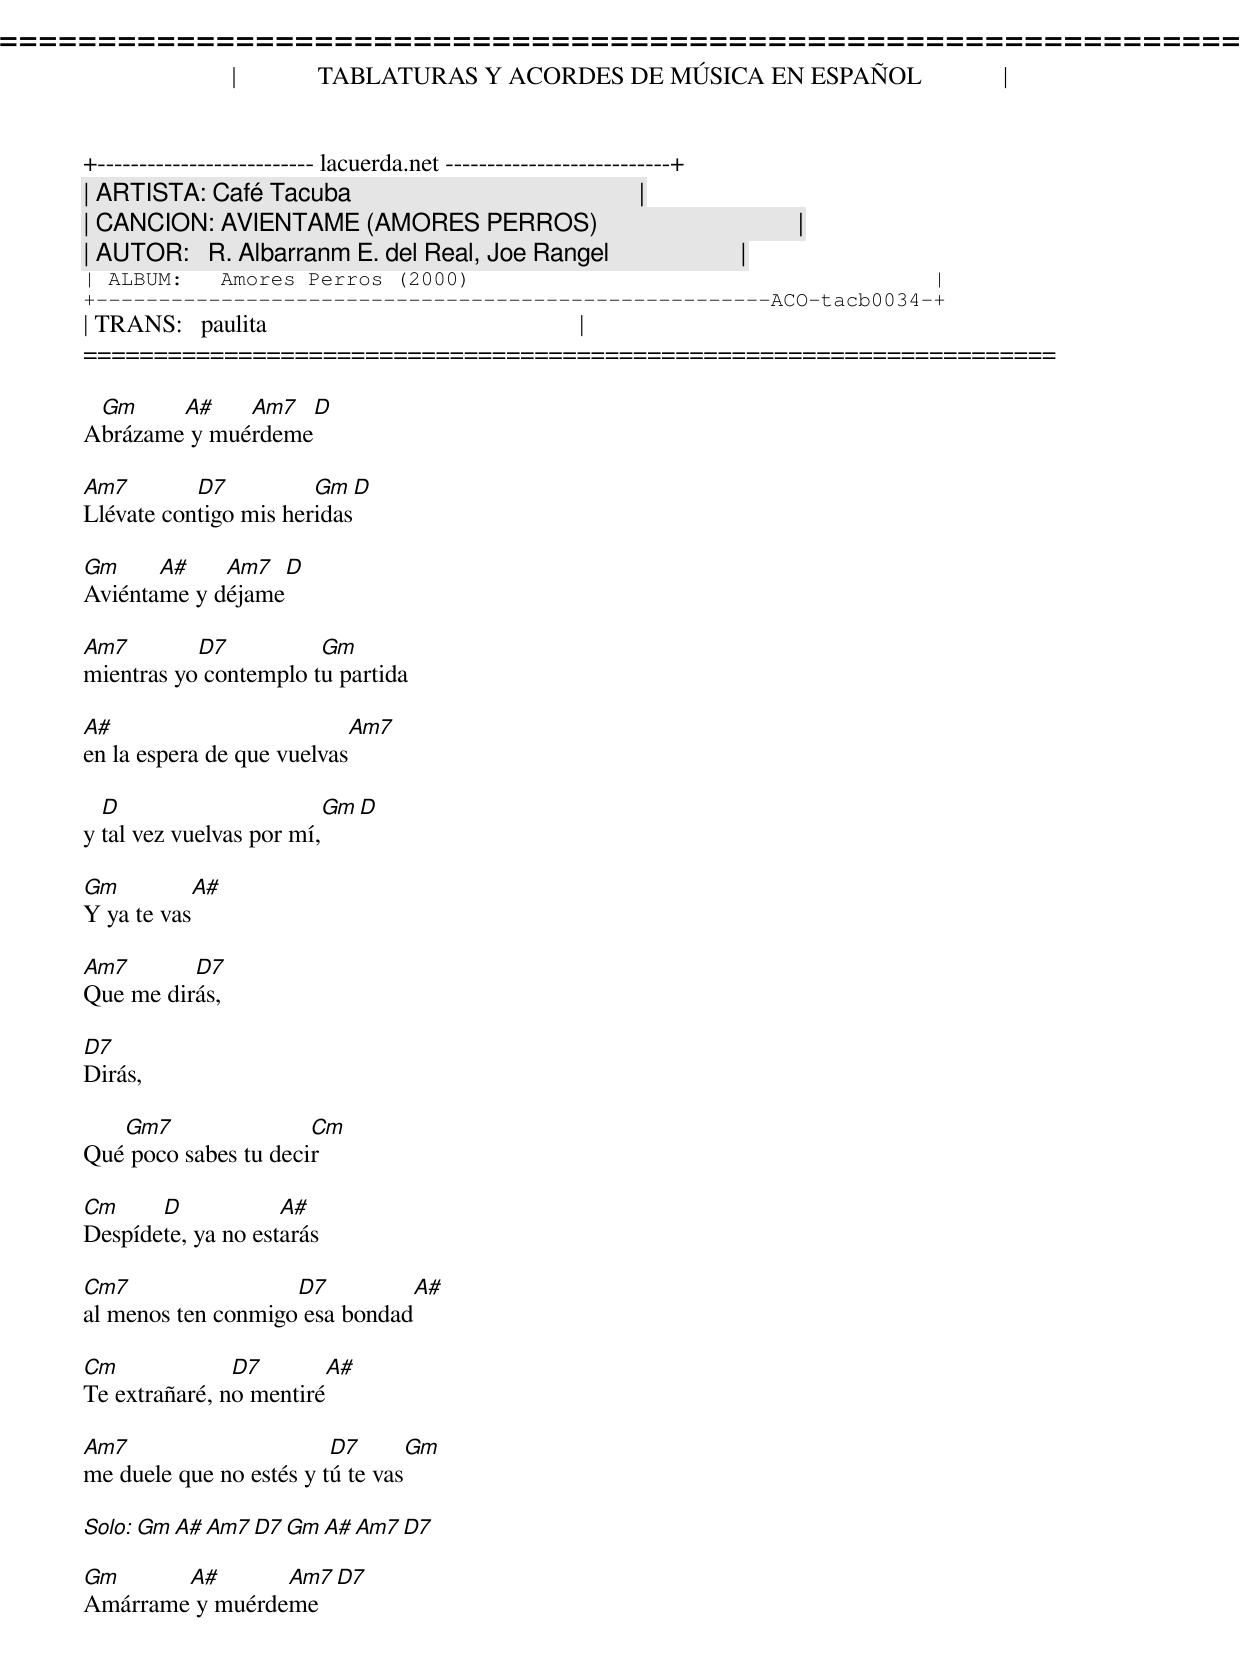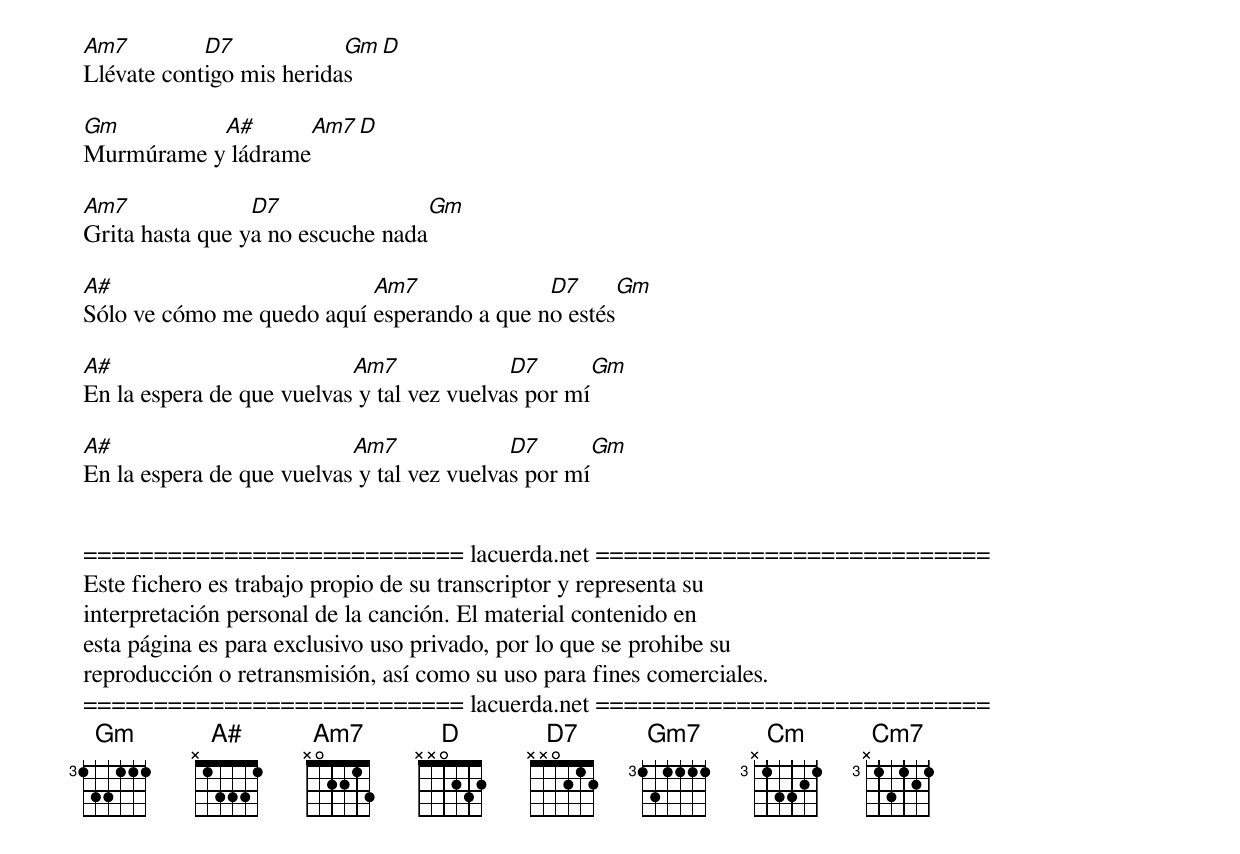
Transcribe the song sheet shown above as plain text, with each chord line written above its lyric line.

=====================================================================
|             TABLATURAS Y ACORDES DE MÚSICA EN ESPAÑOL             |
+-------------------------- lacuerda.net ---------------------------+
| ARTISTA: Café Tacuba                                              |
| CANCION: AVIENTAME (AMORES PERROS)                                |
| AUTOR:   R. Albarranm E. del Real, Joe Rangel                     |
| ALBUM:   Amores Perros (2000)                                     |
+------------------------------------------------------ACO-tacb0034-+
| TRANS:   paulita                                                  |
=====================================================================

 Gm     A#    Am7    D
Abrázame y muérdeme

Am7        D7          Gm         D
Llévate contigo mis heridas

Gm     A#    Am7    D
Aviéntame y déjame

Am7        D7          Gm
mientras yo contemplo tu partida

A#                          Am7
en la espera de que vuelvas

  D                       Gm       D
y tal vez vuelvas por mí,

Gm          A#
Y ya te vas

Am7       D7
Que me dirás,

D7
Dirás,

   Gm7                Cm
Qué poco sabes tu decir

Cm     D            A#
Despídete, ya no estarás

Cm7                 D7               A#
al menos ten conmigo esa bondad

Cm             D7             A#
Te extrañaré, no mentiré

Am7                      D7              Gm
me duele que no estés y tú te vas

Solo: Gm A# Am7 D7 Gm A# Am7 D7

Gm      A#       Am7       D7
Amárrame y muérdeme

Am7         D7            Gm     D
Llévate contigo mis heridas

Gm         A#       Am7     D
Murmúrame y ládrame

Am7              D7                         Gm
Grita hasta que ya no escuche nada

A#                         Am7              D7                   Gm
Sólo ve cómo me quedo aquí esperando a que no estés

A#                         Am7              D7                   Gm
En la espera de que vuelvas y tal vez vuelvas por mí

A#                         Am7              D7                   Gm
En la espera de que vuelvas y tal vez vuelvas por mí


=========================== lacuerda.net ============================
Este fichero es trabajo propio de su transcriptor y representa su
interpretación personal de la canción. El material contenido en
esta página es para exclusivo uso privado, por lo que se prohibe su
reproducción o retransmisión, así como su uso para fines comerciales.
=========================== lacuerda.net ============================
